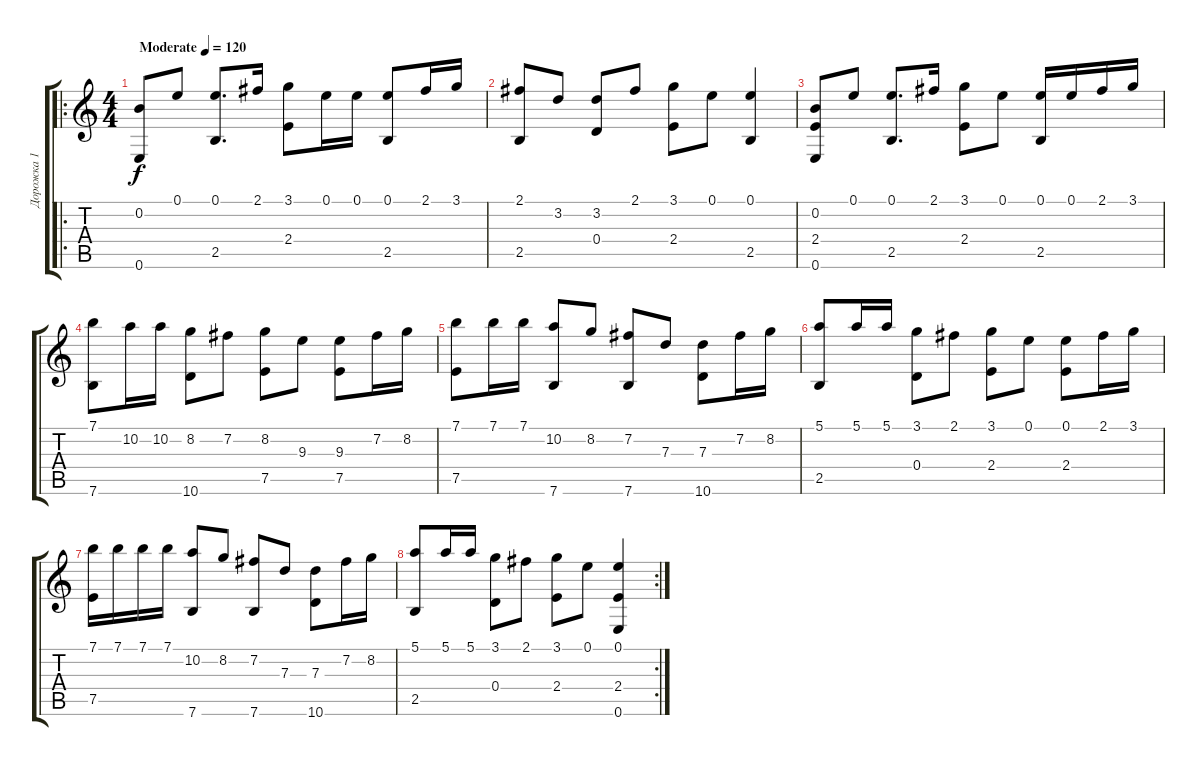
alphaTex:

\track ("Дорожка 1" "Дорожка 1") {instrument electricguitarjazz}
\staff {score tabs}
\tuning (E4 B3 G3 D3 A2 E2) {hide}
\ro
\ts (4 4)
\tempo (120 "Moderate")
\clef g2
\ks c
(0.2 0.6).8{dy f instrument electricguitarjazz} 0.1.8 (0.1 2.5).8{d} 2.1.16 (3.1 2.4).8 0.1.16 0.1.16 (0.1 2.5).8 2.1.16 3.1.16 |
(2.1 2.5).8 3.2.8 (3.2 0.4).8 2.1.8 (3.1 2.4).8 0.1.8 (0.1 2.5).4 |
(0.2 2.4 0.6).8 0.1.8 (0.1 2.5).8{d} 2.1.16 (3.1 2.4).8 0.1.8 (0.1 2.5).16 0.1.16 2.1.16 3.1.16 |
(7.1 7.6).8 10.2.16 10.2.16 (8.2 10.6).8 7.2.8 (8.2 7.5).8 9.3.8 (9.3 7.5).8 7.2.16 8.2.16 |
(7.1 7.5).8 7.1.16 7.1.16 (10.2 7.6).8 8.2.8 (7.2 7.6).8 7.3.8 (7.3 10.6).8 7.2.16 8.2.16 |
(5.1 2.5).8 5.1.16 5.1.16 (3.1 0.4).8 2.1.8 (3.1 2.4).8 0.1.8 (0.1 2.4).8 2.1.16 3.1.16 |
(7.1 7.5).16 7.1.16 7.1.16 7.1.16 (10.2 7.6).8 8.2.8 (7.2 7.6).8 7.3.8 (7.3 10.6).8 7.2.16 8.2.16 |
\rc 2
(5.1 2.5).8 5.1.16 5.1.16 (3.1 0.4).8 2.1.8 (3.1 2.4).8 0.1.8 (0.1 2.4 0.6).4
